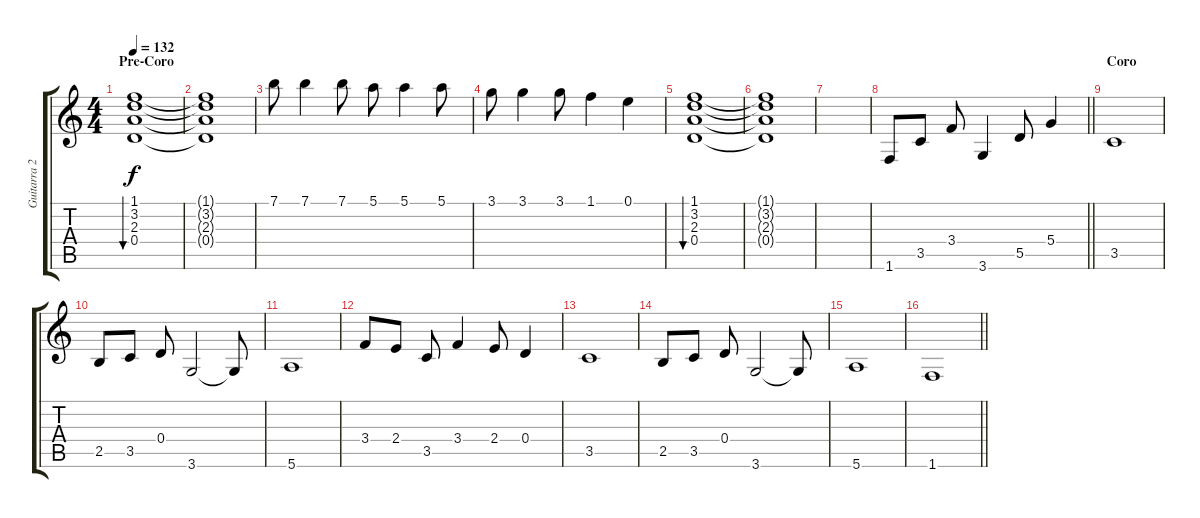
\track ("Guitarra 2 " "Guitarra 2") {instrument distortionguitar}
\staff {score tabs}
\tuning (E4 B3 G3 D3 A2 E2) {hide}
\ts (4 4)
\section ("" "Pre-Coro")
\tempo 132
\clef g2
\ks c
(1.1 3.2 2.3 0.4).1{bu 480 dy f} |
(1.1{t} 3.2{t} 2.3{t} 0.4{t}).1 |
7.1.8 7.1.4 7.1.8 5.1.8 5.1.4 5.1.8 |
3.1.8 3.1.4 3.1.8 1.1.4 0.1.4 |
(1.1 3.2 2.3 0.4).1{bu 480} |
(1.1{t} 3.2{t} 2.3{t} 0.4{t}).1 |
|
\barLineRight lightlight
1.6.8 3.5.8 3.4.8 3.6.4 5.5.8 5.4.4 |
\section ("" "Coro")
3.5.1 |
2.5.8 3.5.8 0.4.8 3.6.2 3.6{t}.8 |
5.6.1 |
3.4.8 2.4.8 3.5.8 3.4.4 2.4.8 0.4.4 |
3.5.1 |
2.5.8 3.5.8 0.4.8 3.6.2 3.6{t}.8 |
5.6.1 |
\barLineRight lightlight
1.6.1
